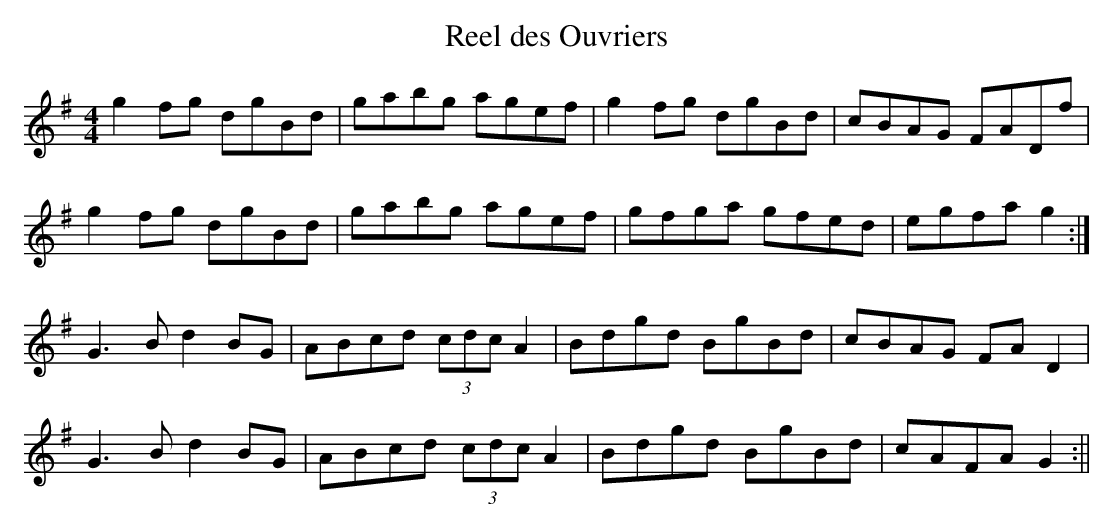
X:1
T:Reel des Ouvriers
M:4/4
K:G
g2fg dgBd|gabg agef|g2fg dgBd|cBAG FADf|!g2fg dgBd|gabg agef|gfga gfed|egfag2:|!G3Bd2BG|ABcd (3cdc A2|Bdgd BgBd|cBAG FA D2|!G3Bd2BG|ABcd (3cdc A2|Bdgd BgBd|cAFAG2:||
